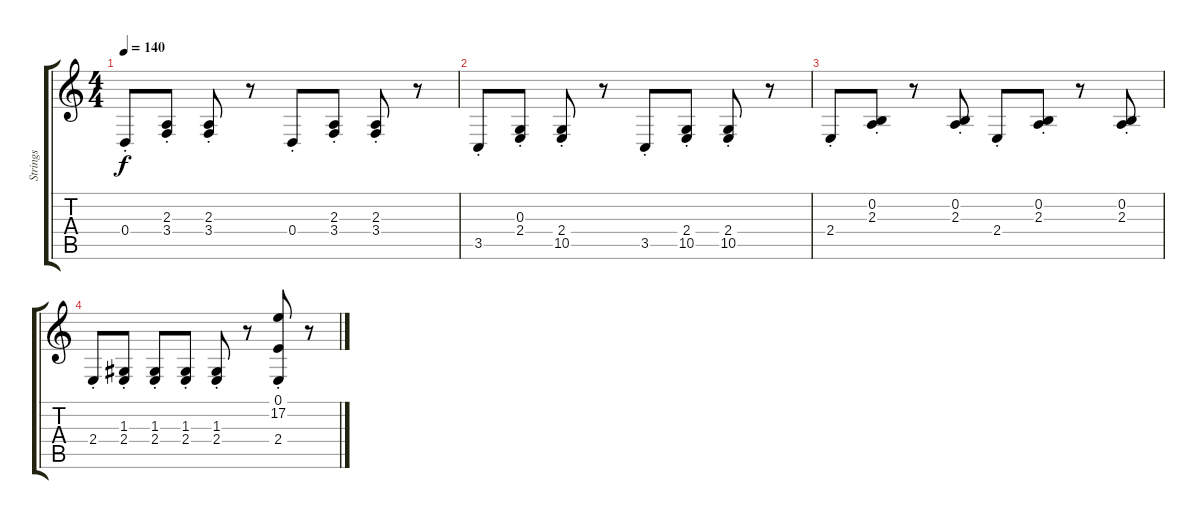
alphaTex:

\track ("Strings" "Strings") {instrument pizzicatostrings}
\staff {score tabs}
\tuning (E4 B3 G3 D3 A2 E2) {hide}
\ts (4 4)
\tempo 140
\clef g2
\ks c
0.4{st}.8{dy f} (2.3{st} 3.4{st}).8 (2.3{st} 3.4{st}).8 r.8 0.4{st}.8 (2.3{st} 3.4{st}).8 (2.3{st} 3.4{st}).8 r.8 |
3.5{st}.8 (0.3{st} 2.4{st}).8 (2.4{st} 10.5{st}).8 r.8 3.5{st}.8 (2.4{st} 10.5{st}).8 (2.4{st} 10.5{st}).8 r.8 |
2.4{st}.8 (0.2{st} 2.3{st}).8 r.8 (0.2{st} 2.3{st}).8 2.4{st}.8 (0.2{st} 2.3{st}).8 r.8 (0.2{st} 2.3{st}).8 |
2.4{st}.8 (1.3{st} 2.4{st}).8 (1.3{st} 2.4{st}).8 (1.3{st} 2.4{st}).8 (1.3{st} 2.4{st}).8 r.8 (0.1{st} 17.2{st} 2.4{st}).8 r.8
